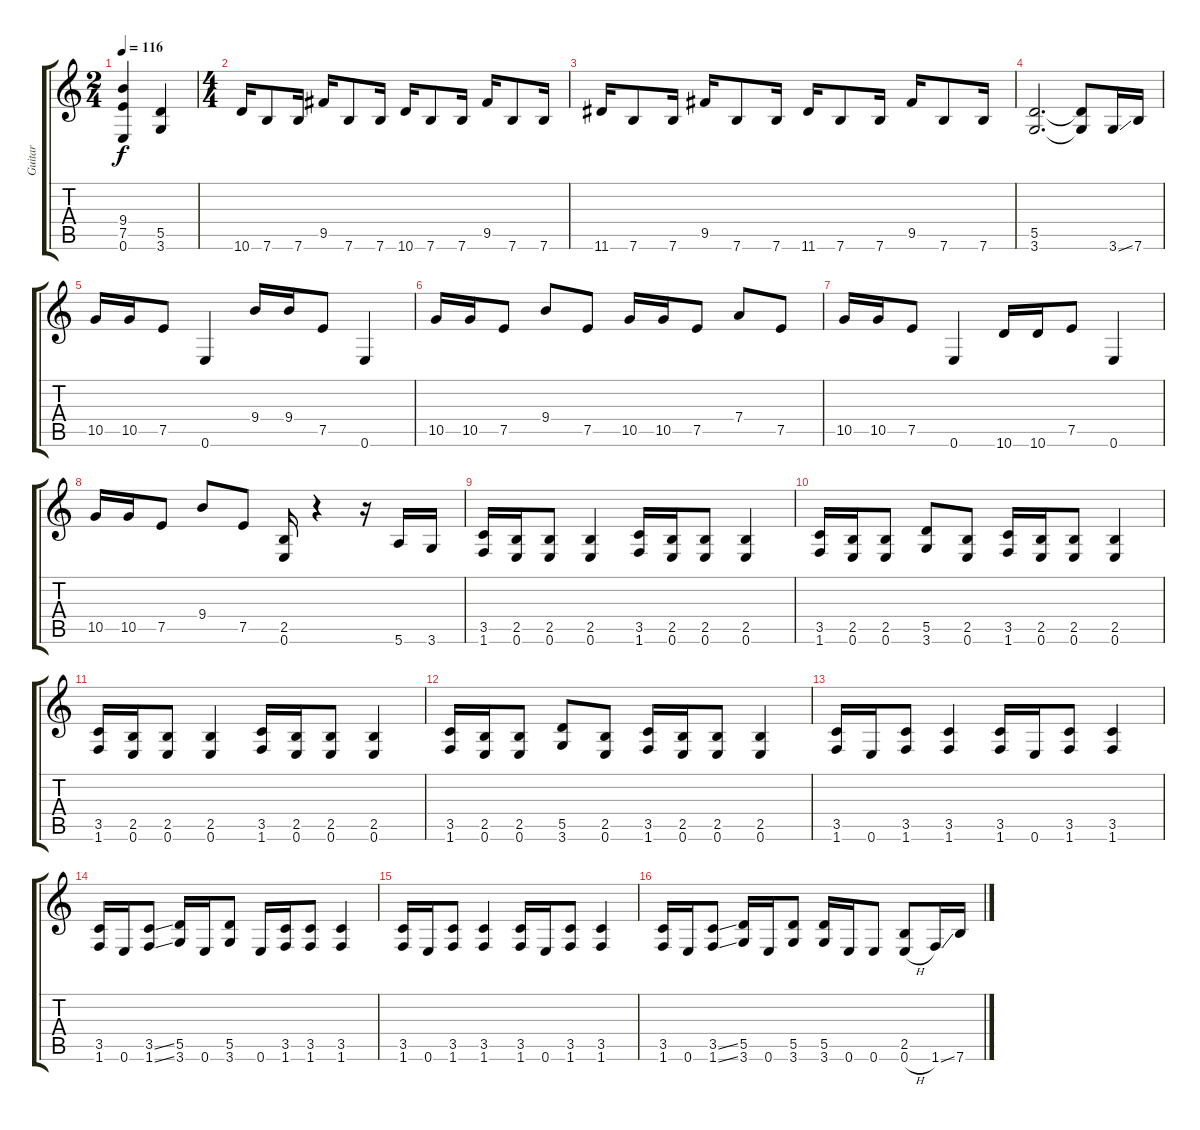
\track ("Guitar" "Guitar") {instrument distortionguitar}
\staff {score tabs}
\tuning (E4 B3 G3 D3 A2 E2) {hide}
\ts (2 4)
\tempo 116
\clef g2
\ks c
(9.4 7.5 0.6).4{dy f} (5.5 3.6).4 |
\ts (4 4)
10.6.16 7.6.8 7.6.16 9.5.16 7.6.8 7.6.16 10.6.16 7.6.8 7.6.16 9.5.16 7.6.8 7.6.16 |
11.6.16 7.6.8 7.6.16 9.5.16 7.6.8 7.6.16 11.6.16 7.6.8 7.6.16 9.5.16 7.6.8 7.6.16 |
(5.5 3.6).2{d} (5.5{t} 3.6{t}).8 3.6{ss}.16 7.6.16 |
10.5.16 10.5.16 7.5.8 0.6.4 9.4.16 9.4.16 7.5.8 0.6.4 |
10.5.16 10.5.16 7.5.8 9.4.8 7.5.8 10.5.16 10.5.16 7.5.8 7.4.8 7.5.8 |
10.5.16 10.5.16 7.5.8 0.6.4 10.6.16 10.6.16 7.5.8 0.6.4 |
10.5.16 10.5.16 7.5.8 9.4.8 7.5.8 (2.5 0.6).16 r.4 r.16 5.6.16 3.6.16 |
(3.5 1.6).16 (2.5 0.6).16 (2.5 0.6).8 (2.5 0.6).4 (3.5 1.6).16 (2.5 0.6).16 (2.5 0.6).8 (2.5 0.6).4 |
(3.5 1.6).16 (2.5 0.6).16 (2.5 0.6).8 (5.5 3.6).8 (2.5 0.6).8 (3.5 1.6).16 (2.5 0.6).16 (2.5 0.6).8 (2.5 0.6).4 |
(3.5 1.6).16 (2.5 0.6).16 (2.5 0.6).8 (2.5 0.6).4 (3.5 1.6).16 (2.5 0.6).16 (2.5 0.6).8 (2.5 0.6).4 |
(3.5 1.6).16 (2.5 0.6).16 (2.5 0.6).8 (5.5 3.6).8 (2.5 0.6).8 (3.5 1.6).16 (2.5 0.6).16 (2.5 0.6).8 (2.5 0.6).4 |
(3.5 1.6).16 0.6.16 (3.5 1.6).8 (3.5 1.6).4 (3.5 1.6).16 0.6.16 (3.5 1.6).8 (3.5 1.6).4 |
(3.5 1.6).16 0.6.16 (3.5{ss} 1.6{ss}).8 (5.5 3.6).16 0.6.16 (5.5 3.6).8 0.6.16 (3.5 1.6).16 (3.5 1.6).8 (3.5 1.6).4 |
(3.5 1.6).16 0.6.16 (3.5 1.6).8 (3.5 1.6).4 (3.5 1.6).16 0.6.16 (3.5 1.6).8 (3.5 1.6).4 |
(3.5 1.6).16 0.6.16 (3.5{ss} 1.6{ss}).8 (5.5 3.6).16 0.6.16 (5.5 3.6).8 (5.5 3.6).16 0.6.16 0.6.8 (2.5 0.6{h}).8 1.6{ss}.16 7.6.16
